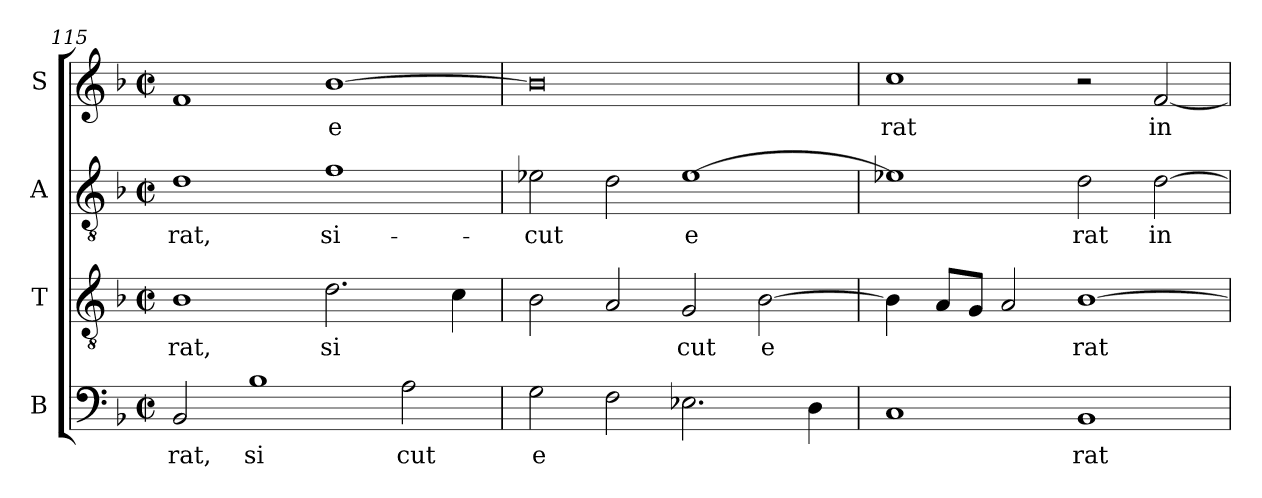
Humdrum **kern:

**kern	**text	**kern	**text	**kern	**text	**kern	**text
*part4	*part4	*part3	*part3	*part2	*part2	*part1	*part1
*staff4	*staff4	*staff3	*staff3	*staff2	*staff2	*staff1	*staff1
*I"B	*	*I"T	*	*I"A	*	*I"S	*
*I'B	*	*I'T	*	*I'A	*	*I'S	*
*clefF4	*	*clefGv2	*	*clefGv2	*	*clefG2	*
*k[b-]	*	*k[b-]	*	*k[b-]	*	*k[b-]	*
*F:	*	*F:	*	*F:	*	*F:	*
*M2/2	*	*M2/2	*	*M2/2	*	*M2/2	*
*met(c|)	*	*met(c|)	*	*met(c|)	*	*met(c|)	*
=115	=115	=115	=115	=115	=115	=115	=115
!	!LO:LY:b:cj	!	!LO:LY:b:cj	!	!LO:LY:b:cj	!	!LO:LY:b:cj
2BB-/	rat,	1B-	rat,	1d	-rat,	1f	.
!	!LO:LY:b:cj	!	!	!	!	!	!
1B-	si	.	.	.	.	.	.
!	!	!	!LO:LY:b:cj	!	!LO:LY:b:cj	!	!LO:LY:b:cj
.	.	2.d\	si	1f	si-	[>1b-	e
!	!LO:LY:b:cj	!	!	!	!	!	!
2A\	cut	.	.	.	.	.	.
!	!	!	!LO:LY:b:cj	!	!	!	!
.	.	4c\	.	.	.	.	.
=116	=116	=116	=116	=116	=116	=116	=116
!	!LO:LY:b:cj	!	!LO:LY:b:cj	!	!LO:LY:b:cj	!	!LO:LY:b:cj
2G\	e	2B-\	.	2e-X\	-cut	0b-]	.
!	!LO:LY:b:cj	!	!LO:LY:b:cj	!	!LO:LY:b:cj	!	!
2F\	.	2A/	.	2d\	.	.	.
!	!LO:LY:b:cj	!	!LO:LY:b:cj	!	!LO:LY:b:cj	!	!
2.E-X\	.	2G/	cut	[>1e-	e-	.	.
!	!	!	!LO:LY:b:cj	!	!	!	!
.	.	[>2B-\	e	.	.	.	.
!	!LO:LY:b:cj	!	!	!	!	!	!
4D\	.	.	.	.	.	.	.
!!LO:PB:g=z
=117	=117	=117	=117	=117	=117	=117	=117
!	!LO:LY:b:cj	!	!LO:LY:b:cj	!	!LO:LY:b:cj	!	!LO:LY:b:cj
1C	.	4B-\]	.	1e-X]	--	1cc	rat
!	!	!	!LO:LY:b:cj	!	!	!	!
.	.	8A/L	.	.	.	.	.
!	!	!	!LO:LY:b:cj	!	!	!	!
.	.	8G/J	.	.	.	.	.
!	!	!	!LO:LY:b:cj	!	!	!	!
.	.	2A/	.	.	.	.	.
!	!LO:LY:b:cj	!	!LO:LY:b:cj	!	!LO:LY:b:cj	!	!
1BB-	rat	[>1B-	rat	2d\	-rat	2r	.
!	!	!	!	!	!LO:LY:b:cj	!	!LO:LY:b:cj
.	.	.	.	[>2d\	in	[<2f/	in
=	=	=	=	=	=	=	=
*-	*-	*-	*-	*-	*-	*-	*-
